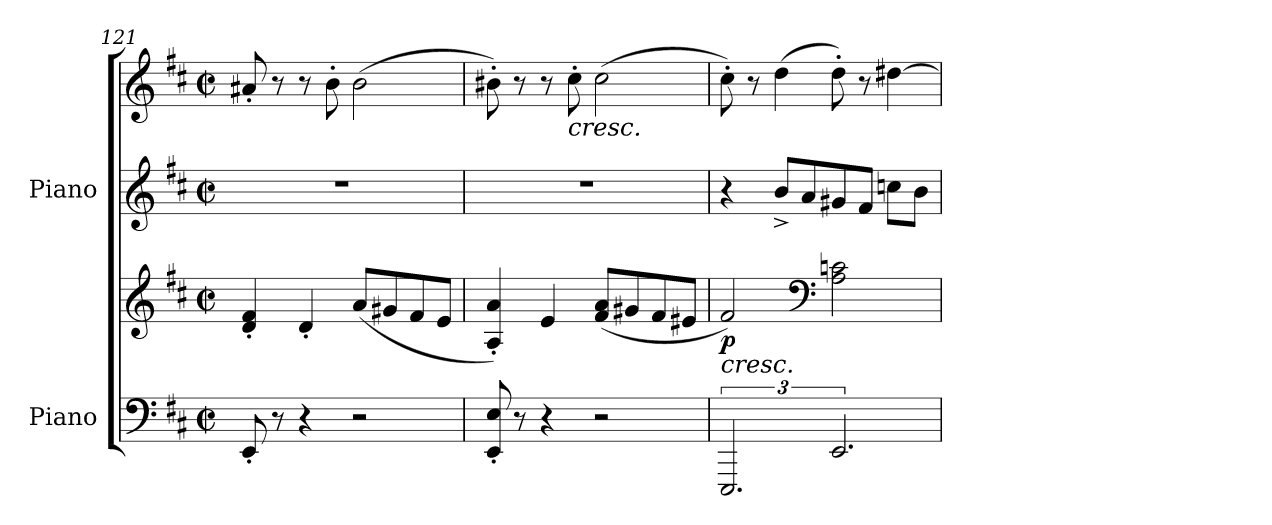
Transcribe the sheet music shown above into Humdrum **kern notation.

**kern	**kern	**dynam	**kern	**kern
*part2	*part2	*part2	*part1	*part1
*staff4	*staff3	*staff3/4	*staff2	*staff1
*I"Piano	*	*	*I"Piano	*
*I'Pno.	*	*	*I'Pno.	*
*clefF4	*clefG2	*	*clefG2	*clefG2
*k[f#c#]	*k[f#c#]	*	*k[f#c#]	*k[f#c#]
*M2/2	*M2/2	*	*M2/2	*M2/2
*met(c|)	*met(c|)	*	*met(c|)	*met(c|)
*MM176	*MM176	*	*MM176	*MM176
=121	=121	=121	=121	=121
8EE'/	4d/' 4f#/'	.	1r	8a#X'/
8r	.	.	.	8r
4r	4d'/	.	.	8r
.	.	.	.	8b'\
2r	(<8a/L	.	.	(>2b\
.	8g#X/	.	.	.
.	8f#/	.	.	.
.	8e/J	.	.	.
=122	=122	=122	=122	=122
8EE/' 8E/'	4A/' 4a/')	.	1r	8b#X'\)
8r	.	.	.	8r
4r	4e/	.	.	8r
!	!	!	!	!LO:TX:b:i:t=cresc.
.	.	.	.	8cc#'\
2r	(<8f#/ 8a/L	.	.	(>2cc#\
.	8g#X/	.	.	.
.	8f#/	.	.	.
.	8e#X/J	.	.	.
=123	=123	=123	=123	=123
!	!LO:TX:b:i:t=cresc.	!	!	!
!	!	!LO:DY:b	!	!
3.EEE	2f#/)	p	4r	8cc#'\)
.	.	.	.	8r
.	.	.	8b^/L	(>4dd\
.	.	.	8a/	.
*	*clefF4	*	*	*
3.EE	2A\ 2cn\	.	8g#X/	8dd'\)
.	.	.	8f#/J	8r
.	.	.	8ccn\L	[4dd#X\
.	.	.	8b\J	.
=	=	=	=	=
*-	*-	*-	*-	*-
